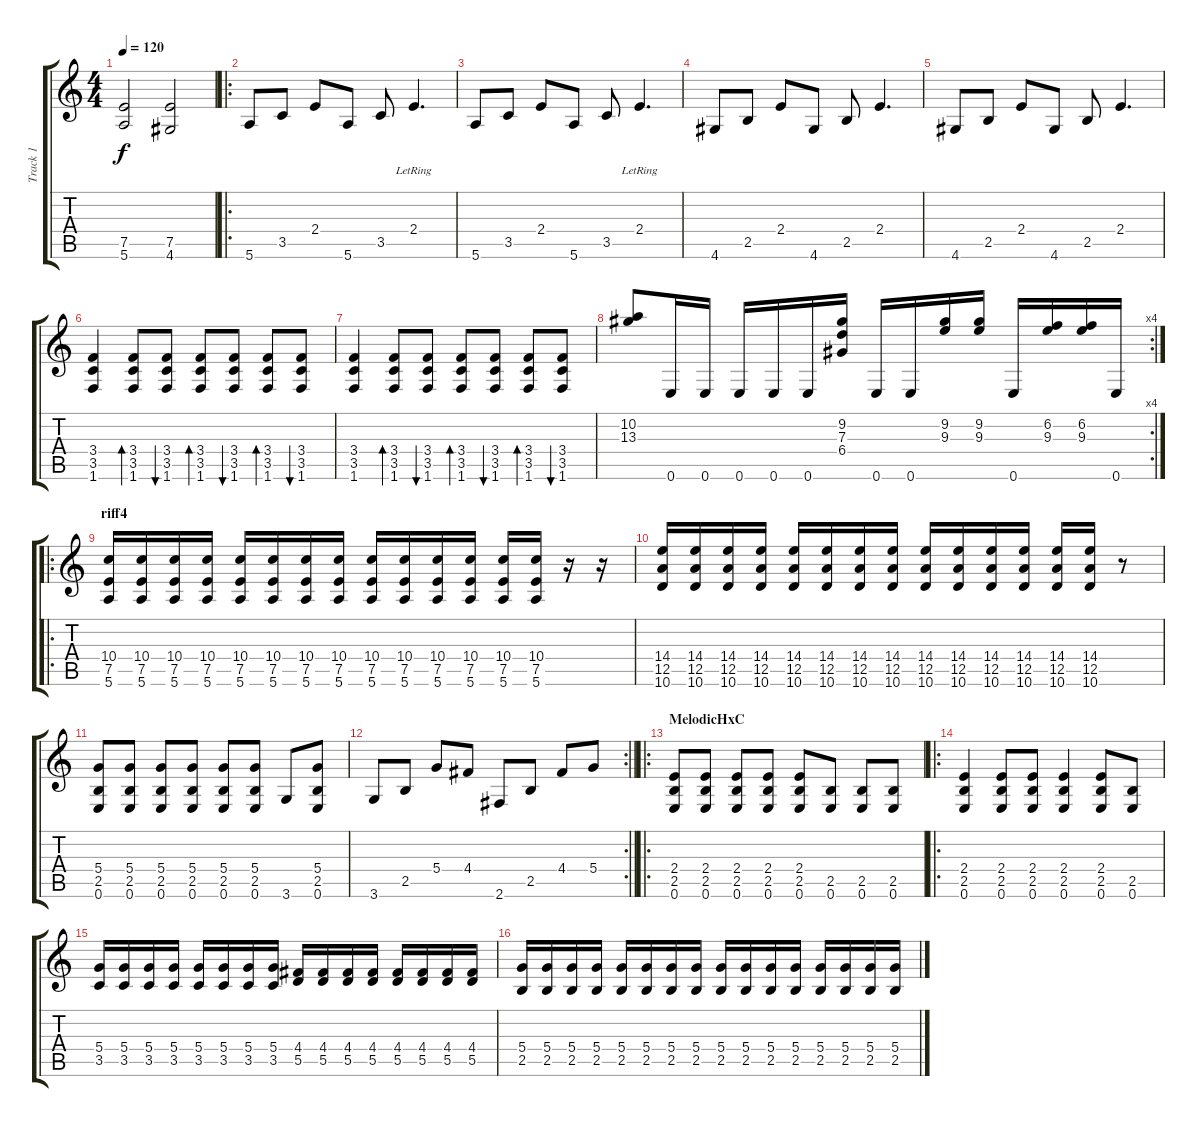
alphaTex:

\track ("Track 1" "Track 1") {instrument distortionguitar}
\staff {score tabs}
\tuning (E4 B3 G3 D3 A2 E2) {hide}
\ts (4 4)
\tempo 120
\clef g2
\ks c
(7.5 5.6).2{dy f} (7.5 4.6).2 |
\ro
5.6.8 3.5.8 2.4.8 5.6.8 3.5.8 2.4{lr}.4{d} |
5.6.8 3.5.8 2.4.8 5.6.8 3.5.8 2.4{lr}.4{d} |
4.6.8 2.5.8 2.4.8 4.6.8 2.5.8 2.4.4{d} |
4.6.8 2.5.8 2.4.8 4.6.8 2.5.8 2.4.4{d} |
(3.4 3.5 1.6).4 (3.4 3.5 1.6).8{bd 120} (3.4 3.5 1.6).8{bu 120} (3.4 3.5 1.6).8{bd 120} (3.4 3.5 1.6).8{bu 120} (3.4 3.5 1.6).8{bd 120} (3.4 3.5 1.6).8{bu 120} |
(3.4 3.5 1.6).4 (3.4 3.5 1.6).8{bd 120} (3.4 3.5 1.6).8{bu 120} (3.4 3.5 1.6).8{bd 120} (3.4 3.5 1.6).8{bu 120} (3.4 3.5 1.6).8{bd 120} (3.4 3.5 1.6).8{bu 120} |
\rc 4
(10.2 13.3).8 0.6.16 0.6.16 0.6.16 0.6.16 0.6.16 (9.2 7.3 6.4).16 0.6.16 0.6.16 (9.2 9.3).16 (9.2 9.3).16 0.6.16 (6.2 9.3).16 (6.2 9.3).16 0.6.16 |
\ro
\section ("" "riff4")
(10.4 7.5 5.6).16 (10.4 7.5 5.6).16 (10.4 7.5 5.6).16 (10.4 7.5 5.6).16 (10.4 7.5 5.6).16 (10.4 7.5 5.6).16 (10.4 7.5 5.6).16 (10.4 7.5 5.6).16 (10.4 7.5 5.6).16 (10.4 7.5 5.6).16 (10.4 7.5 5.6).16 (10.4 7.5 5.6).16 (10.4 7.5 5.6).16 (10.4 7.5 5.6).16 r.16 r.16 |
(14.4 12.5 10.6).16 (14.4 12.5 10.6).16 (14.4 12.5 10.6).16 (14.4 12.5 10.6).16 (14.4 12.5 10.6).16 (14.4 12.5 10.6).16 (14.4 12.5 10.6).16 (14.4 12.5 10.6).16 (14.4 12.5 10.6).16 (14.4 12.5 10.6).16 (14.4 12.5 10.6).16 (14.4 12.5 10.6).16 (14.4 12.5 10.6).16 (14.4 12.5 10.6).16 r.8 |
(5.4 2.5 0.6).8 (5.4 2.5 0.6).8 (5.4 2.5 0.6).8 (5.4 2.5 0.6).8 (5.4 2.5 0.6).8 (5.4 2.5 0.6).8 3.6.8 (5.4 2.5 0.6).8 |
\rc 2
\barLineRight lightlight
3.6.8 2.5.8 5.4.8 4.4.8 2.6.8 2.5.8 4.4.8 5.4.8 |
\ro
\section ("" "MelodicHxC")
(2.4 2.5 0.6).8 (2.4 2.5 0.6).8 (2.4 2.5 0.6).8 (2.4 2.5 0.6).8 (2.4 2.5 0.6).8 (2.5 0.6).8 (2.5 0.6).8 (2.5 0.6).8 |
\ro
(2.4 2.5 0.6).4 (2.4 2.5 0.6).8 (2.4 2.5 0.6).8 (2.4 2.5 0.6).4 (2.4 2.5 0.6).8 (2.5 0.6).8 |
(5.4 3.5).16 (5.4 3.5).16 (5.4 3.5).16 (5.4 3.5).16 (5.4 3.5).16 (5.4 3.5).16 (5.4 3.5).16 (5.4 3.5).16 (4.4 5.5).16 (4.4 5.5).16 (4.4 5.5).16 (4.4 5.5).16 (4.4 5.5).16 (4.4 5.5).16 (4.4 5.5).16 (4.4 5.5).16 |
(5.4 2.5).16 (5.4 2.5).16 (5.4 2.5).16 (5.4 2.5).16 (5.4 2.5).16 (5.4 2.5).16 (5.4 2.5).16 (5.4 2.5).16 (5.4 2.5).16 (5.4 2.5).16 (5.4 2.5).16 (5.4 2.5).16 (5.4 2.5).16 (5.4 2.5).16 (5.4 2.5).16 (5.4 2.5).16
